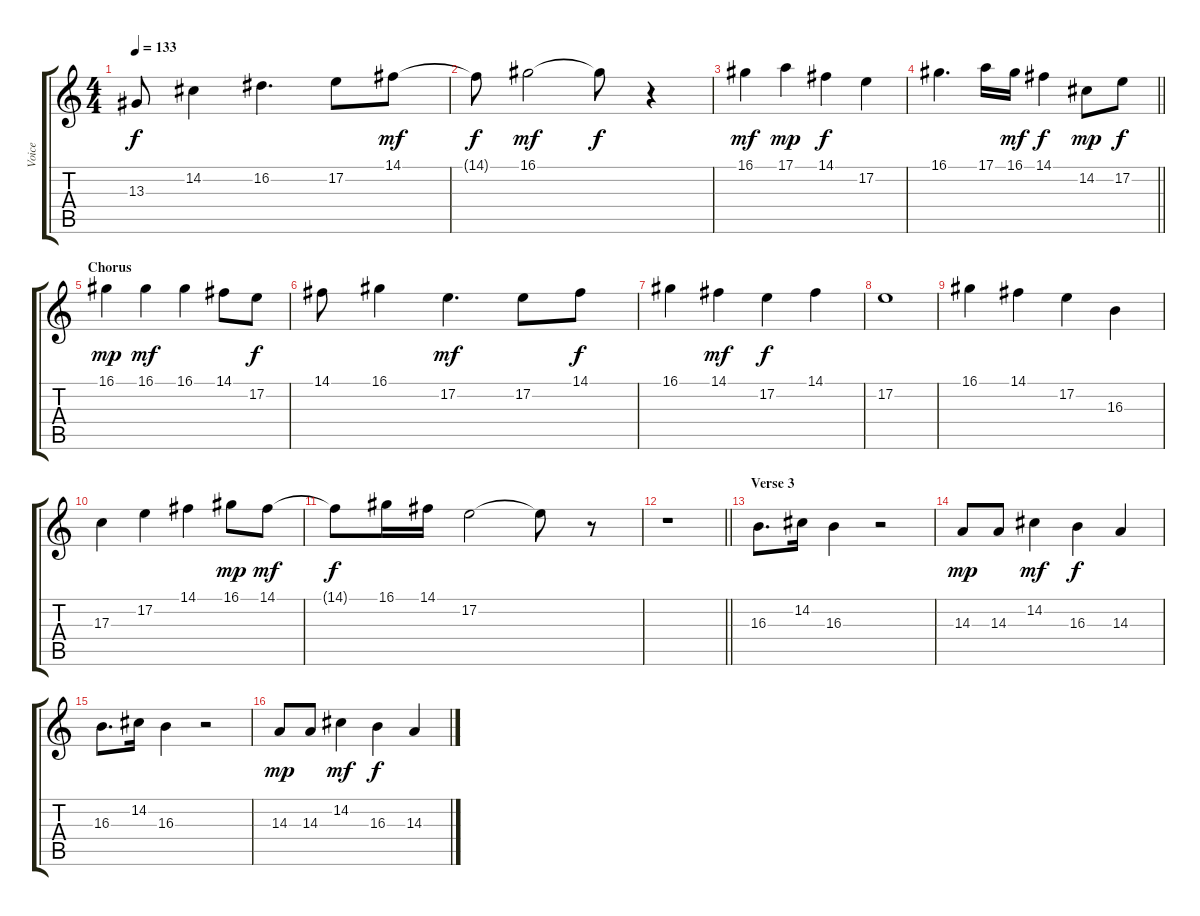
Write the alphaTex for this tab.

\track ("Voice" "Voice") {instrument sopranosax}
\staff {score tabs}
\tuning (E4 B3 G3 D3 A2 E2) {hide}
\ts (4 4)
\tempo 133
\clef g2
\ks c
13.3.8{dy f} 14.2.4 16.2.4{d} 17.2.8 14.1.8{dy mf} |
14.1{t}.8{dy f} 16.1.2{dy mf} 16.1{t}.8{dy f} r.4 |
16.1.4{dy mf} 17.1.4{dy mp} 14.1.4{dy f} 17.2.4 |
\barLineRight lightlight
16.1.4{d} 17.1.16 16.1.16{dy mf} 14.1.4{dy f} 14.2.8{dy mp} 17.2.8{dy f} |
\section ("" "Chorus")
16.1.4{dy mp} 16.1.4{dy mf} 16.1.4 14.1.8 17.2.8{dy f} |
14.1.8 16.1.4 17.2.4{d dy mf} 17.2.8 14.1.8{dy f} |
16.1.4 14.1.4{dy mf} 17.2.4{dy f} 14.1.4 |
17.2.1 |
16.1.4 14.1.4 17.2.4 16.3.4 |
17.3.4 17.2.4 14.1.4 16.1.8{dy mp} 14.1.8{dy mf} |
14.1{t}.8{dy f} 16.1.16 14.1.16 17.2.2 17.2{t}.8 r.8 |
\barLineRight lightlight
r.1 |
\section ("" "Verse 3")
16.3.8{d} 14.2.16 16.3.4 r.2 |
14.3.8{dy mp} 14.3.8 14.2.4{dy mf} 16.3.4{dy f} 14.3.4 |
16.3.8{d} 14.2.16 16.3.4 r.2 |
14.3.8{dy mp} 14.3.8 14.2.4{dy mf} 16.3.4{dy f} 14.3.4
